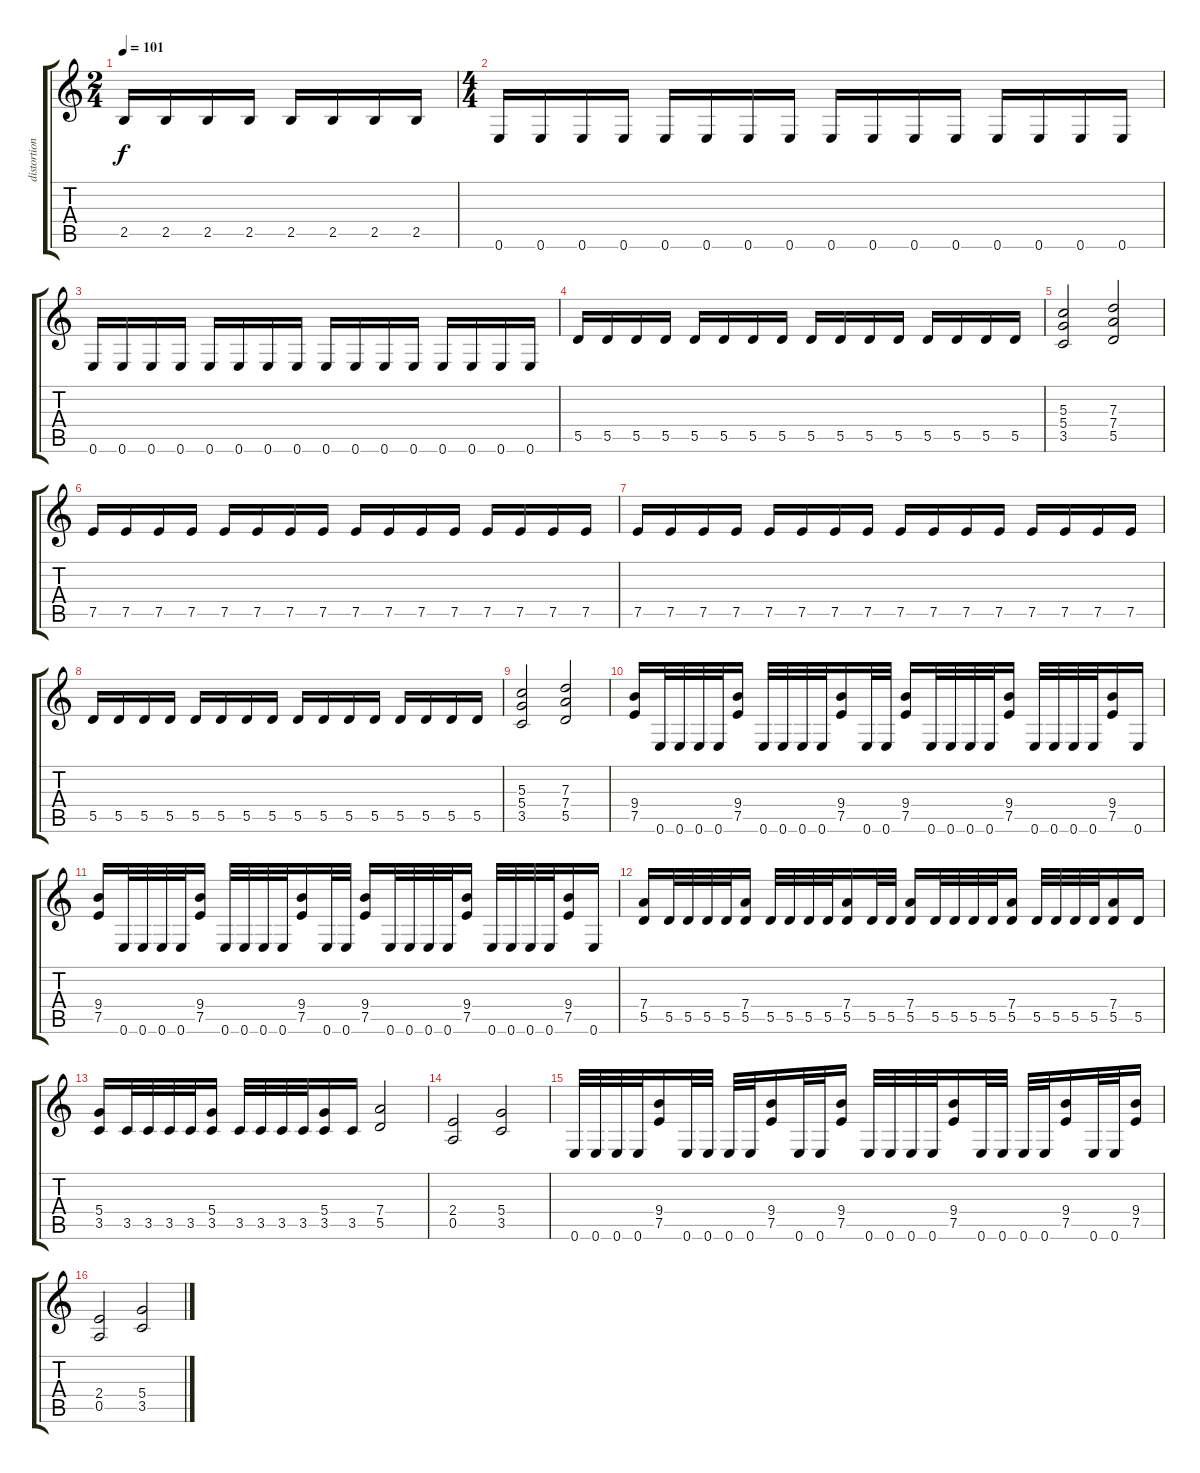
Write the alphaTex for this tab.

\track ("distortion" "distortion") {instrument distortionguitar}
\staff {score tabs}
\tuning (E4 B3 G3 D3 A2 E2) {hide}
\ts (2 4)
\tempo 101
\clef g2
\ks c
2.5.16{dy f} 2.5.16 2.5.16 2.5.16 2.5.16 2.5.16 2.5.16 2.5.16 |
\ts (4 4)
0.6.16 0.6.16 0.6.16 0.6.16 0.6.16 0.6.16 0.6.16 0.6.16 0.6.16 0.6.16 0.6.16 0.6.16 0.6.16 0.6.16 0.6.16 0.6.16 |
0.6.16 0.6.16 0.6.16 0.6.16 0.6.16 0.6.16 0.6.16 0.6.16 0.6.16 0.6.16 0.6.16 0.6.16 0.6.16 0.6.16 0.6.16 0.6.16 |
5.5.16 5.5.16 5.5.16 5.5.16 5.5.16 5.5.16 5.5.16 5.5.16 5.5.16 5.5.16 5.5.16 5.5.16 5.5.16 5.5.16 5.5.16 5.5.16 |
(5.3 5.4 3.5).2 (7.3 7.4 5.5).2 |
7.5.16 7.5.16 7.5.16 7.5.16 7.5.16 7.5.16 7.5.16 7.5.16 7.5.16 7.5.16 7.5.16 7.5.16 7.5.16 7.5.16 7.5.16 7.5.16 |
7.5.16 7.5.16 7.5.16 7.5.16 7.5.16 7.5.16 7.5.16 7.5.16 7.5.16 7.5.16 7.5.16 7.5.16 7.5.16 7.5.16 7.5.16 7.5.16 |
5.5.16 5.5.16 5.5.16 5.5.16 5.5.16 5.5.16 5.5.16 5.5.16 5.5.16 5.5.16 5.5.16 5.5.16 5.5.16 5.5.16 5.5.16 5.5.16 |
(5.3 5.4 3.5).2 (7.3 7.4 5.5).2 |
(9.4 7.5).16 0.6.32 0.6.32 0.6.32 0.6.32 (9.4 7.5).16 0.6.32 0.6.32 0.6.32 0.6.32 (9.4 7.5).16 0.6.32 0.6.32 (9.4 7.5).16 0.6.32 0.6.32 0.6.32 0.6.32 (9.4 7.5).16 0.6.32 0.6.32 0.6.32 0.6.32 (9.4 7.5).16 0.6.16 |
(9.4 7.5).16 0.6.32 0.6.32 0.6.32 0.6.32 (9.4 7.5).16 0.6.32 0.6.32 0.6.32 0.6.32 (9.4 7.5).16 0.6.32 0.6.32 (9.4 7.5).16 0.6.32 0.6.32 0.6.32 0.6.32 (9.4 7.5).16 0.6.32 0.6.32 0.6.32 0.6.32 (9.4 7.5).16 0.6.16 |
(7.4 5.5).16 5.5.32 5.5.32 5.5.32 5.5.32 (7.4 5.5).16 5.5.32 5.5.32 5.5.32 5.5.32 (7.4 5.5).16 5.5.32 5.5.32 (7.4 5.5).16 5.5.32 5.5.32 5.5.32 5.5.32 (7.4 5.5).16 5.5.32 5.5.32 5.5.32 5.5.32 (7.4 5.5).16 5.5.16 |
(5.4 3.5).16 3.5.32 3.5.32 3.5.32 3.5.32 (5.4 3.5).16 3.5.32 3.5.32 3.5.32 3.5.32 (5.4 3.5).16 3.5.16 (7.4 5.5).2 |
(2.4 0.5).2 (5.4 3.5).2 |
0.6.32 0.6.32 0.6.32 0.6.32 (9.4 7.5).16 0.6.32 0.6.32 0.6.32 0.6.32 (9.4 7.5).16 0.6.32 0.6.32 (9.4 7.5).16 0.6.32 0.6.32 0.6.32 0.6.32 (9.4 7.5).16 0.6.32 0.6.32 0.6.32 0.6.32 (9.4 7.5).16 0.6.32 0.6.32 (9.4 7.5).16 |
(2.4 0.5).2 (5.4 3.5).2
